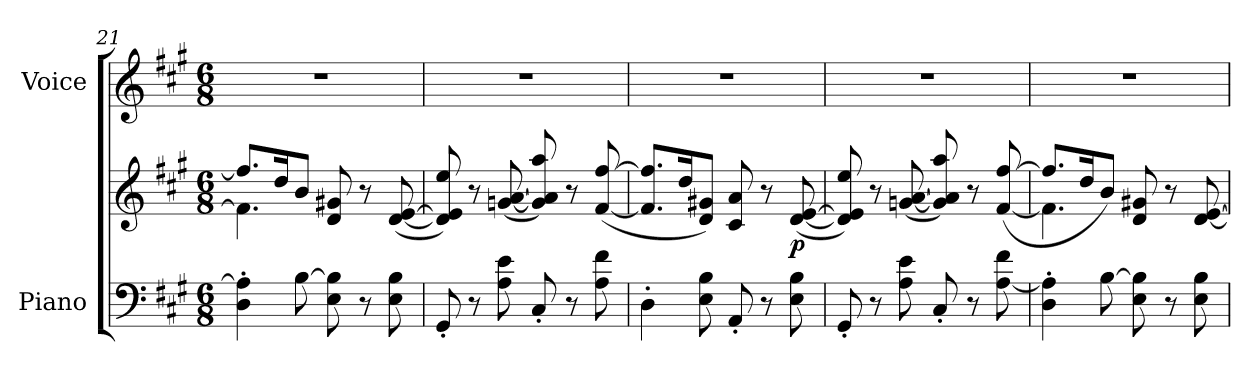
**kern	**kern	**dynam	**kern
*part2	*part2	*part2	*part1
*staff3	*staff2	*staff2/3	*staff1
*I"Piano	*	*	*I"Voice
*I'Pno	*	*	*
!!LO:LB:g=z
*clefF4	*clefG2	*	*clefG2
*k[f#c#g#]	*k[f#c#g#]	*	*k[f#c#g#]
*M6/8	*M6/8	*	*M6/8
=21	=21	=21	=21
*	*^	*	*
4D\' 4A\]'	8.ff#/L]	4.f#\]	.	2.r
.	16dd/K	.	.	.
[8B\	8b/J	.	.	.
8E\ 8B\]	8d/ 8g#X/	4.ryy	.	.
8r	8r	.	.	.
8E\ 8B\	(>[8d/ [8e/	.	.	.
*	*v	*v	*	*
=22	=22	=22	=22
8GG#'/	8d/] 8e/] 8ee/)	.	2.r
8r	8r	.	.
8A\ 8e\	(>[8gn/ [8a/	.	.
8C#'/	8g/] 8a/] 8aa/)	.	.
8r	8r	.	.
8A\ 8f#\	(>[8f#/ [8ff#/	.	.
=23	=23	=23	=23
4D'\	8.f#/] 8.ff#/]L	.	2.r
.	16dd/K	.	.
8E\ 8B\	8d/ 8g#X/J)	.	.
8AA'/	8c#/ 8a/	.	.
8r	8r	.	.
!	!	!LO:DY:b	!
8E\ 8B\	(>[8d/ [8e/	p	.
=24	=24	=24	=24
8GG#'/	8d/] 8e/] 8ee/)	.	2.r
8r	8r	.	.
8A\ 8e\	(>[8gn/ [8a/	.	.
8C#'/	8g/] 8a/] 8aa/)	.	.
8r	8r	.	.
[8A\ 8f#\	(>[8f#/ [8ff#/	.	.
=25	=25	=25	=25
*	*^	*	*
4D\' 4A\]'	8.ff#/L]	4.f#\]	.	2.r
.	16dd/K	.	.	.
[8B\	8b/J)	.	.	.
8E\ 8B\]	8d/ 8g#X/	4.ryy	.	.
8r	8r	.	.	.
8E\ 8B\	[8d/ [8e/	.	.	.
*	*v	*v	*	*
=	=	=	=
*-	*-	*-	*-
